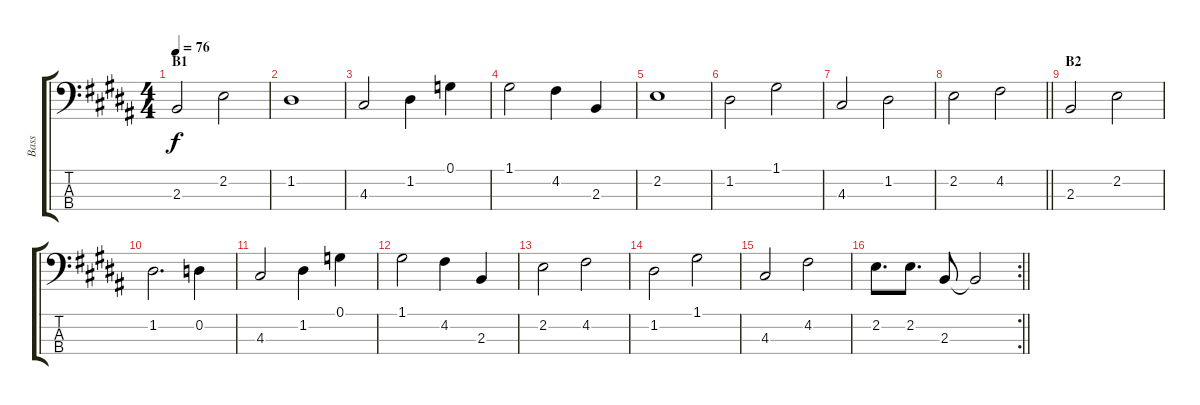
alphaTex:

\track ("Bass" "Bass") {instrument fretlessbass}
\staff {score tabs}
\tuning (G2 D2 A1 E1) {hide}
\ts (4 4)
\section ("" "B1")
\tempo 76
\clef f4
\ks b
2.3.2{dy f} 2.2.2 |
1.2.1 |
4.3.2 1.2.4 0.1.4 |
1.1.2 4.2.4 2.3.4 |
2.2.1 |
1.2.2 1.1.2 |
4.3.2 1.2.2 |
\barLineRight lightlight
2.2.2 4.2.2 |
\section ("" "B2")
2.3.2 2.2.2 |
1.2.2{d} 0.2.4 |
4.3.2 1.2.4 0.1.4 |
1.1.2 4.2.4 2.3.4 |
2.2.2 4.2.2 |
1.2.2 1.1.2 |
4.3.2 4.2.2 |
\rc 2
\barLineRight lightlight
2.2.8{d} 2.2.8{d} 2.3.8 2.3{t}.2
